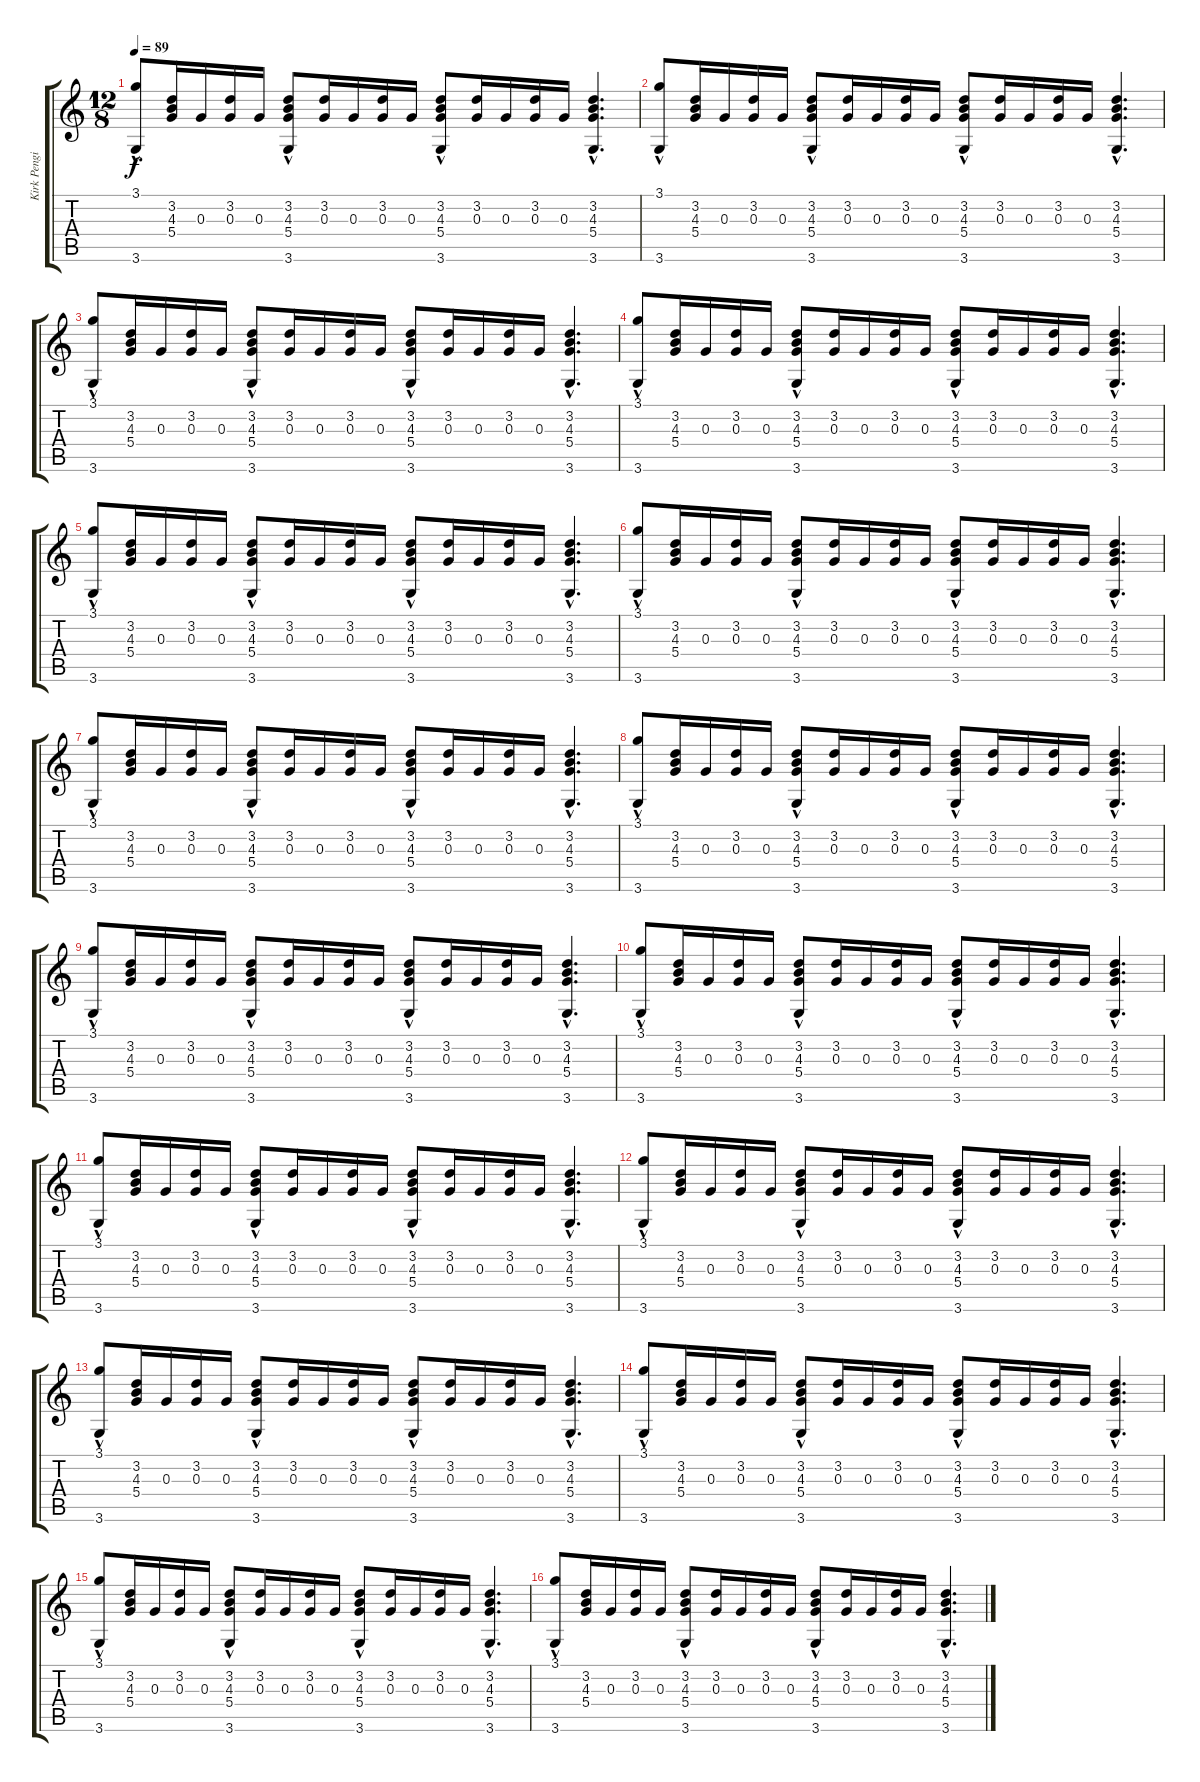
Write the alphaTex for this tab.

\track ("Kirk Pengilly" "Kirk Pengi") {instrument acousticguitarsteel}
\staff {score tabs}
\tuning (E4 B3 G3 D3 A2 E2) {hide}
\ts (12 8)
\tempo 89
\clef g2
\ks c
(3.1 3.6{hac}).8{dy f instrument acousticguitarsteel} (3.2 4.3 5.4).16 0.3.16 (3.2 0.3).16 0.3.16 (3.2 4.3{hac} 5.4 3.6{hac}).8 (3.2 0.3).16 0.3.16 (3.2 0.3).16 0.3.16 (3.2 4.3{hac} 5.4 3.6{hac}).8 (3.2 0.3).16 0.3.16 (3.2 0.3).16 0.3.16 (3.2{hac} 4.3{hac} 5.4{hac} 3.6{hac}).4{d} |
(3.1 3.6{hac}).8 (3.2 4.3 5.4).16 0.3.16 (3.2 0.3).16 0.3.16 (3.2 4.3{hac} 5.4 3.6{hac}).8 (3.2 0.3).16 0.3.16 (3.2 0.3).16 0.3.16 (3.2 4.3{hac} 5.4 3.6{hac}).8 (3.2 0.3).16 0.3.16 (3.2 0.3).16 0.3.16 (3.2{hac} 4.3{hac} 5.4{hac} 3.6{hac}).4{d} |
(3.1 3.6{hac}).8 (3.2 4.3 5.4).16 0.3.16 (3.2 0.3).16 0.3.16 (3.2 4.3{hac} 5.4 3.6{hac}).8 (3.2 0.3).16 0.3.16 (3.2 0.3).16 0.3.16 (3.2 4.3{hac} 5.4 3.6{hac}).8 (3.2 0.3).16 0.3.16 (3.2 0.3).16 0.3.16 (3.2{hac} 4.3{hac} 5.4{hac} 3.6{hac}).4{d} |
(3.1 3.6{hac}).8 (3.2 4.3 5.4).16 0.3.16 (3.2 0.3).16 0.3.16 (3.2 4.3{hac} 5.4 3.6{hac}).8 (3.2 0.3).16 0.3.16 (3.2 0.3).16 0.3.16 (3.2 4.3{hac} 5.4 3.6{hac}).8 (3.2 0.3).16 0.3.16 (3.2 0.3).16 0.3.16 (3.2{hac} 4.3{hac} 5.4{hac} 3.6{hac}).4{d} |
(3.1 3.6{hac}).8 (3.2 4.3 5.4).16 0.3.16 (3.2 0.3).16 0.3.16 (3.2 4.3{hac} 5.4 3.6{hac}).8 (3.2 0.3).16 0.3.16 (3.2 0.3).16 0.3.16 (3.2 4.3{hac} 5.4 3.6{hac}).8 (3.2 0.3).16 0.3.16 (3.2 0.3).16 0.3.16 (3.2{hac} 4.3{hac} 5.4{hac} 3.6{hac}).4{d} |
(3.1 3.6{hac}).8 (3.2 4.3 5.4).16 0.3.16 (3.2 0.3).16 0.3.16 (3.2 4.3{hac} 5.4 3.6{hac}).8 (3.2 0.3).16 0.3.16 (3.2 0.3).16 0.3.16 (3.2 4.3{hac} 5.4 3.6{hac}).8 (3.2 0.3).16 0.3.16 (3.2 0.3).16 0.3.16 (3.2{hac} 4.3{hac} 5.4{hac} 3.6{hac}).4{d} |
(3.1 3.6{hac}).8 (3.2 4.3 5.4).16 0.3.16 (3.2 0.3).16 0.3.16 (3.2 4.3{hac} 5.4 3.6{hac}).8 (3.2 0.3).16 0.3.16 (3.2 0.3).16 0.3.16 (3.2 4.3{hac} 5.4 3.6{hac}).8 (3.2 0.3).16 0.3.16 (3.2 0.3).16 0.3.16 (3.2{hac} 4.3{hac} 5.4{hac} 3.6{hac}).4{d} |
(3.1 3.6{hac}).8 (3.2 4.3 5.4).16 0.3.16 (3.2 0.3).16 0.3.16 (3.2 4.3{hac} 5.4 3.6{hac}).8 (3.2 0.3).16 0.3.16 (3.2 0.3).16 0.3.16 (3.2 4.3{hac} 5.4 3.6{hac}).8 (3.2 0.3).16 0.3.16 (3.2 0.3).16 0.3.16 (3.2{hac} 4.3{hac} 5.4{hac} 3.6{hac}).4{d} |
(3.1 3.6{hac}).8 (3.2 4.3 5.4).16 0.3.16 (3.2 0.3).16 0.3.16 (3.2 4.3{hac} 5.4 3.6{hac}).8 (3.2 0.3).16 0.3.16 (3.2 0.3).16 0.3.16 (3.2 4.3{hac} 5.4 3.6{hac}).8 (3.2 0.3).16 0.3.16 (3.2 0.3).16 0.3.16 (3.2{hac} 4.3{hac} 5.4{hac} 3.6{hac}).4{d} |
(3.1 3.6{hac}).8 (3.2 4.3 5.4).16 0.3.16 (3.2 0.3).16 0.3.16 (3.2 4.3{hac} 5.4 3.6{hac}).8 (3.2 0.3).16 0.3.16 (3.2 0.3).16 0.3.16 (3.2 4.3{hac} 5.4 3.6{hac}).8 (3.2 0.3).16 0.3.16 (3.2 0.3).16 0.3.16 (3.2{hac} 4.3{hac} 5.4{hac} 3.6{hac}).4{d} |
(3.1 3.6{hac}).8 (3.2 4.3 5.4).16 0.3.16 (3.2 0.3).16 0.3.16 (3.2 4.3{hac} 5.4 3.6{hac}).8 (3.2 0.3).16 0.3.16 (3.2 0.3).16 0.3.16 (3.2 4.3{hac} 5.4 3.6{hac}).8 (3.2 0.3).16 0.3.16 (3.2 0.3).16 0.3.16 (3.2{hac} 4.3{hac} 5.4{hac} 3.6{hac}).4{d} |
(3.1 3.6{hac}).8 (3.2 4.3 5.4).16 0.3.16 (3.2 0.3).16 0.3.16 (3.2 4.3{hac} 5.4 3.6{hac}).8 (3.2 0.3).16 0.3.16 (3.2 0.3).16 0.3.16 (3.2 4.3{hac} 5.4 3.6{hac}).8 (3.2 0.3).16 0.3.16 (3.2 0.3).16 0.3.16 (3.2{hac} 4.3{hac} 5.4{hac} 3.6{hac}).4{d} |
(3.1 3.6{hac}).8 (3.2 4.3 5.4).16 0.3.16 (3.2 0.3).16 0.3.16 (3.2 4.3{hac} 5.4 3.6{hac}).8 (3.2 0.3).16 0.3.16 (3.2 0.3).16 0.3.16 (3.2 4.3{hac} 5.4 3.6{hac}).8 (3.2 0.3).16 0.3.16 (3.2 0.3).16 0.3.16 (3.2{hac} 4.3{hac} 5.4{hac} 3.6{hac}).4{d} |
(3.1 3.6{hac}).8 (3.2 4.3 5.4).16 0.3.16 (3.2 0.3).16 0.3.16 (3.2 4.3{hac} 5.4 3.6{hac}).8 (3.2 0.3).16 0.3.16 (3.2 0.3).16 0.3.16 (3.2 4.3{hac} 5.4 3.6{hac}).8 (3.2 0.3).16 0.3.16 (3.2 0.3).16 0.3.16 (3.2{hac} 4.3{hac} 5.4{hac} 3.6{hac}).4{d} |
(3.1 3.6{hac}).8 (3.2 4.3 5.4).16 0.3.16 (3.2 0.3).16 0.3.16 (3.2 4.3{hac} 5.4 3.6{hac}).8 (3.2 0.3).16 0.3.16 (3.2 0.3).16 0.3.16 (3.2 4.3{hac} 5.4 3.6{hac}).8 (3.2 0.3).16 0.3.16 (3.2 0.3).16 0.3.16 (3.2{hac} 4.3{hac} 5.4{hac} 3.6{hac}).4{d} |
(3.1 3.6{hac}).8 (3.2 4.3 5.4).16 0.3.16 (3.2 0.3).16 0.3.16 (3.2 4.3{hac} 5.4 3.6{hac}).8 (3.2 0.3).16 0.3.16 (3.2 0.3).16 0.3.16 (3.2 4.3{hac} 5.4 3.6{hac}).8 (3.2 0.3).16 0.3.16 (3.2 0.3).16 0.3.16 (3.2{hac} 4.3{hac} 5.4{hac} 3.6{hac}).4{d}
